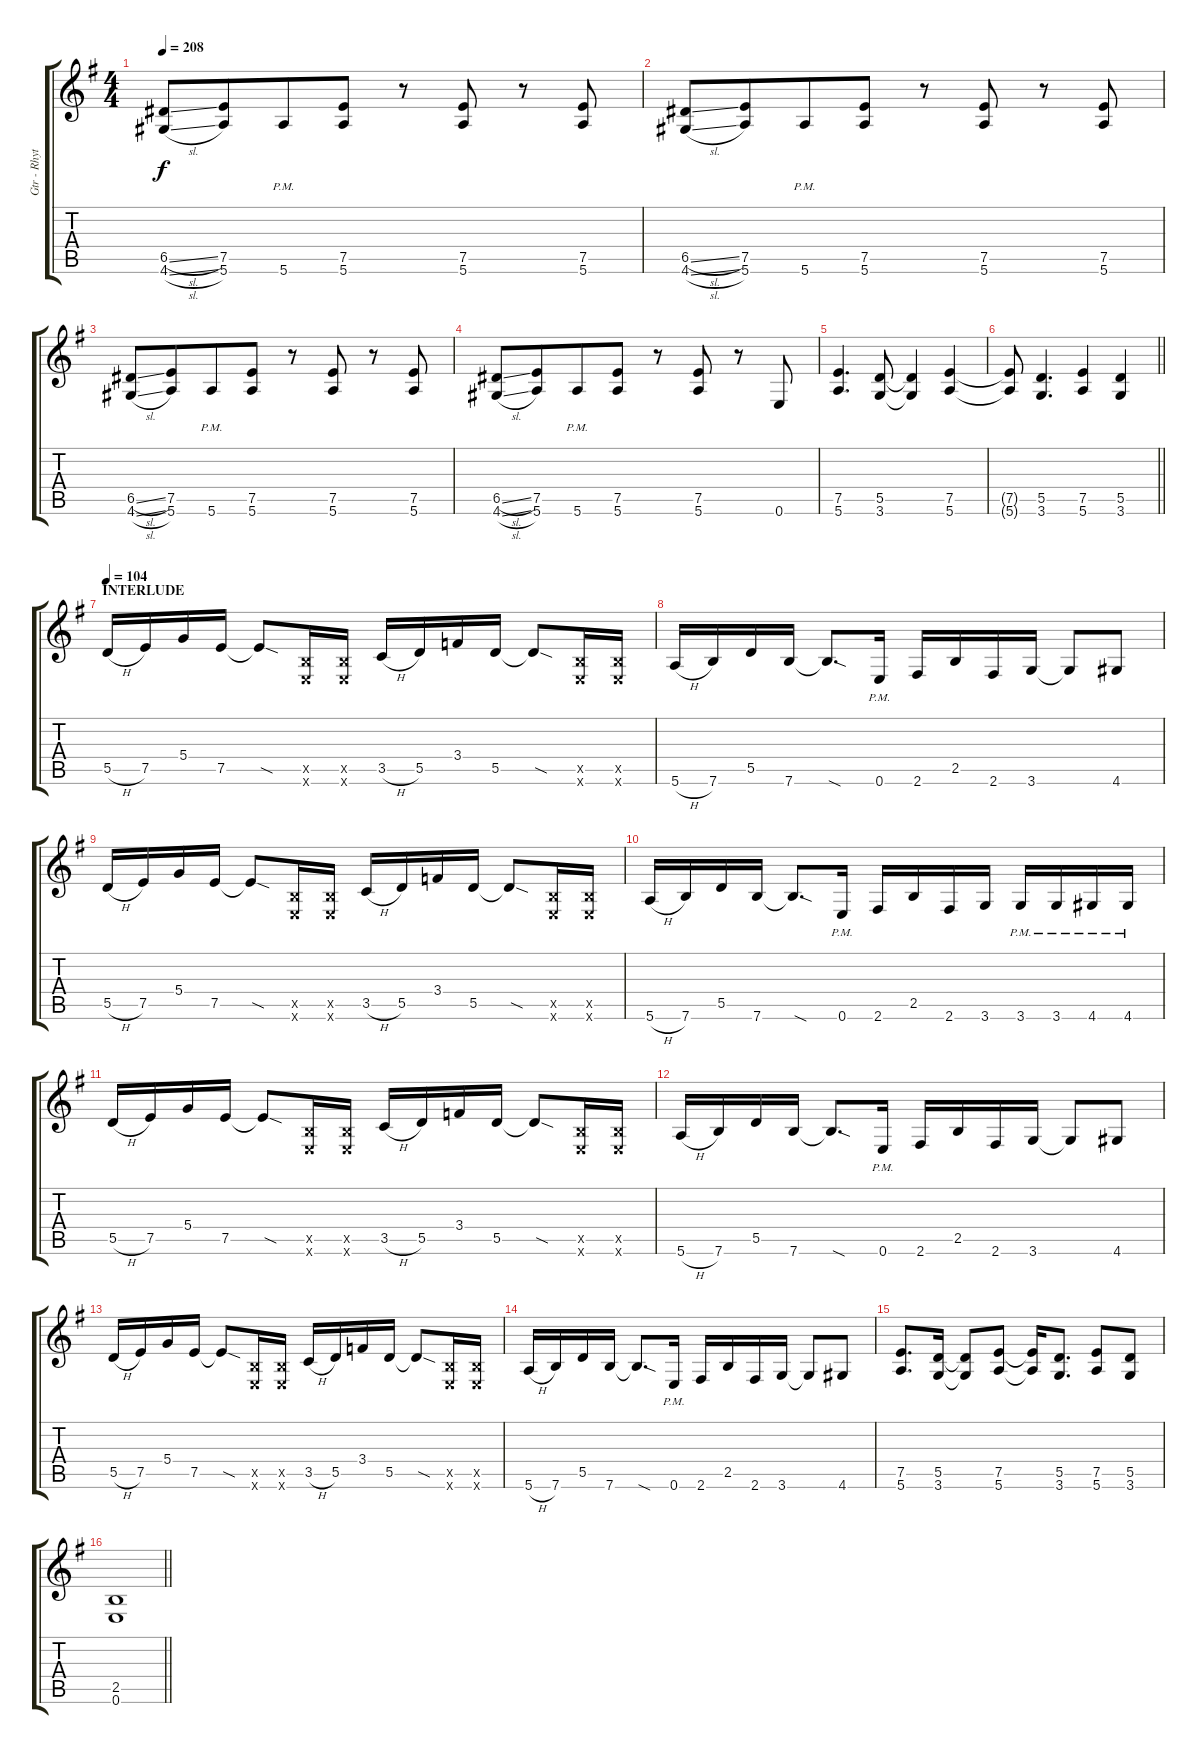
\track ("Gtr - Rhythm 2" "Gtr - Rhyt") {instrument overdrivenguitar}
\staff {score tabs}
\tuning (E4 B3 G3 D3 A2 E2) {hide}
\ts (4 4)
\tempo 208
\clef g2
\ks eminor
(6.5{sl} 4.6{sl}).8{dy f} (7.5 5.6).8{beam merge} 5.6{pm}.8 (7.5 5.6).8 r.8 (7.5 5.6).8 r.8 (7.5 5.6).8 |
(6.5{sl} 4.6{sl}).8 (7.5 5.6).8{beam merge} 5.6{pm}.8 (7.5 5.6).8 r.8 (7.5 5.6).8 r.8 (7.5 5.6).8 |
(6.5{sl} 4.6{sl}).8 (7.5 5.6).8{beam merge} 5.6{pm}.8 (7.5 5.6).8 r.8 (7.5 5.6).8 r.8 (7.5 5.6).8 |
(6.5{sl} 4.6{sl}).8 (7.5 5.6).8{beam merge} 5.6{pm}.8 (7.5 5.6).8 r.8 (7.5 5.6).8 r.8 0.6.8 |
(7.5 5.6).4{d} (5.5 3.6).8 (5.5{t} 3.6{t}).4 (7.5 5.6).4 |
\barLineRight lightlight
(7.5{t} 5.6{t}).8 (5.5 3.6).4{d} (7.5 5.6).4 (5.5 3.6).4 |
\section ("" "INTERLUDE")
\tempo 104
5.5{h}.16 7.5.16{beam merge} 5.4.16 7.5.16 7.5{sod t}.8{beam merge} (2.5{x} 0.6{x}).16 (2.5{x} 0.6{x}).16 3.5{h}.16 5.5.16{beam merge} 3.4.16 5.5.16 5.5{sod t}.8{beam merge} (2.5{x} 0.6{x}).16 (2.5{x} 0.6{x}).16 |
5.6{h}.16 7.6.16{beam merge} 5.5.16 7.6.16 7.6{sod t}.8{d} 0.6{pm}.16 2.6.16 2.5.16{beam merge} 2.6.16 3.6.16 3.6{t}.8 4.6.8 |
5.5{h}.16 7.5.16{beam merge} 5.4.16 7.5.16 7.5{sod t}.8{beam merge} (2.5{x} 0.6{x}).16 (2.5{x} 0.6{x}).16 3.5{h}.16 5.5.16{beam merge} 3.4.16 5.5.16 5.5{sod t}.8{beam merge} (2.5{x} 0.6{x}).16 (2.5{x} 0.6{x}).16 |
5.6{h}.16 7.6.16{beam merge} 5.5.16 7.6.16 7.6{sod t}.8{d} 0.6{pm}.16 2.6.16 2.5.16{beam merge} 2.6.16 3.6.16 3.6{pm}.16 3.6{pm}.16{beam merge} 4.6{pm}.16 4.6{pm}.16 |
5.5{h}.16 7.5.16{beam merge} 5.4.16 7.5.16 7.5{sod t}.8{beam merge} (2.5{x} 0.6{x}).16 (2.5{x} 0.6{x}).16 3.5{h}.16 5.5.16{beam merge} 3.4.16 5.5.16 5.5{sod t}.8{beam merge} (2.5{x} 0.6{x}).16 (2.5{x} 0.6{x}).16 |
5.6{h}.16 7.6.16{beam merge} 5.5.16 7.6.16 7.6{sod t}.8{d} 0.6{pm}.16 2.6.16 2.5.16{beam merge} 2.6.16 3.6.16 3.6{t}.8 4.6.8 |
5.5{h}.16 7.5.16{beam merge} 5.4.16 7.5.16 7.5{sod t}.8{beam merge} (2.5{x} 0.6{x}).16 (2.5{x} 0.6{x}).16 3.5{h}.16 5.5.16{beam merge} 3.4.16 5.5.16 5.5{sod t}.8{beam merge} (2.5{x} 0.6{x}).16 (2.5{x} 0.6{x}).16 |
5.6{h}.16 7.6.16{beam merge} 5.5.16 7.6.16 7.6{sod t}.8{d} 0.6{pm}.16 2.6.16 2.5.16{beam merge} 2.6.16 3.6.16 3.6{t}.8 4.6.8 |
(7.5 5.6).8{d} (5.5 3.6).16 (5.5{t} 3.6{t}).8 (7.5 5.6).8 (7.5{t} 5.6{t}).16 (5.5 3.6).8{d} (7.5 5.6).8 (5.5 3.6).8 |
\barLineRight lightlight
(2.5 0.6).1
